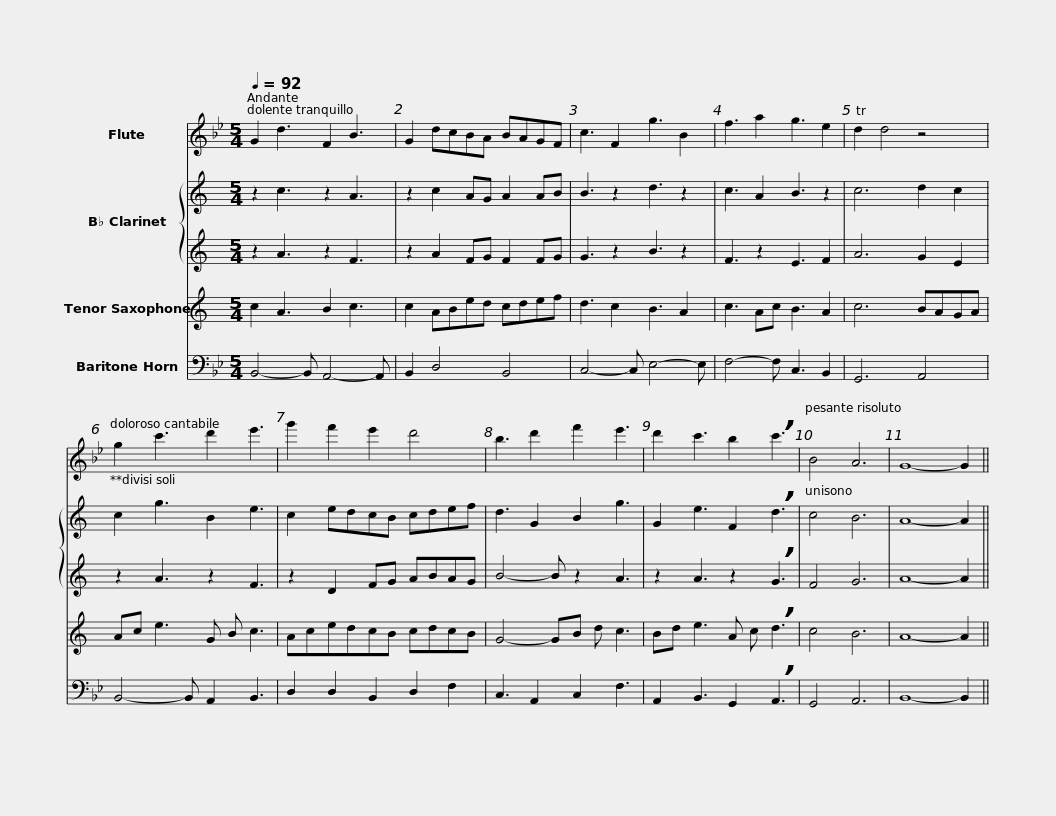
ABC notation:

X:1
%%score 1 { 2 | 3 } 4 5
L:1/8
Q:1/4=92
M:5/4
I:linebreak $
K:Bb
V:1 treble
V:2 treble transpose=-2
V:3 treble transpose="-2 "
V:4 treble transpose=-14
V:5 bass
V:1
 G2 d3 F2 B3 | G2 dcBA BAGF | c3 F2 g3 B2 | f3 a2 g3 e2 | Td2 d4 z4 |$ %5
 g2 c'3 d'2 e'3 | g'2 f'2 e'2 d'4 | b3 d'2 f'2 e'3 | d'2 c'3 b2 !breath!c'3 | B4 A6 | %10
 G8- G2 || %11
V:2
[K:C] z2 c3 z2 A3 | z2 c2 AG A2 AB | B3 z2 d3 z2 | c3 A2 B3 z2 | c6 d2 c2 |$ %5
 c2 g3 B2 e3 | c2 edcB cdef | d3 G2 B2 g3 | G2 e3 F2 !breath!d3 | c4 B6 | %10
 A8- A2 || %11
V:3
[K:C] z2 A3 z2 F3 | z2 A2 FG F2 FG | G3 z2 B3 z2 | F3 z2 E3 F2 | A6 G2 E2 |$ %5
 z2 A3 z2 F3 | z2 D2 FG ABAG | B4- B z2 A3 | z2 A3 z2 !breath!G3 | F4 G6 | %10
 A8- A2 || %11
V:4
[K:C] c2 A3 B2 c3 | c2 ABed cdef | d3 c2 B3 A2 | c3 Ac B3 A2 | c6 BAGA |$ %5
 Ac e3 G B c3 | AcedcB cdcB | G4- GB d c3 | Bd e3 A c !breath!d3 | c4 B6 | %10
 A8- A2 || %11
V:5
 B,,4- B,, A,,4- A,, | B,,2 D,4 B,,4 | C,4- C, E,4- E, | F,4- F, C,3 B,,2 | G,,6 A,,4 |$ %5
 B,,4- B,, A,,2 B,,3 | D,2 D,2 B,,2 D,2 F,2 | C,3 A,,2 C,2 F,3 | A,,2 B,,3 G,,2 !breath!A,,3 | G,,4 A,,6 | %10
 B,,8- B,,2 || %11
